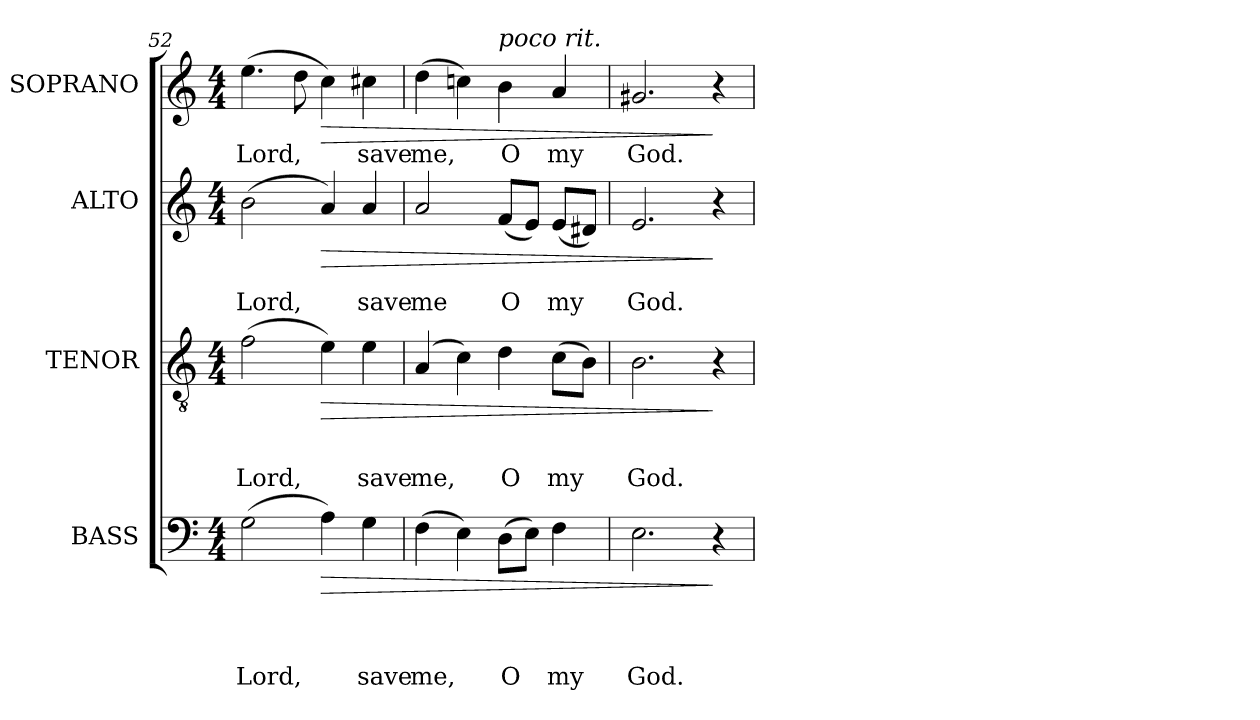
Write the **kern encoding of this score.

**kern	**text	**text	**text	**text	**dynam	**kern	**text	**text	**text	**dynam	**kern	**text	**text	**dynam	**kern	**text	**dynam
*part4	*part4	*part4	*part4	*part4	*part4	*part3	*part3	*part3	*part3	*part3	*part2	*part2	*part2	*part2	*part1	*part1	*part1
*staff4	*staff4	*staff4	*staff4	*staff4	*staff4	*staff3	*staff3	*staff3	*staff3	*staff3	*staff2	*staff2	*staff2	*staff2	*staff1	*staff1	*staff1
*I"BASS	*	*	*	*	*	*I"TENOR	*	*	*	*	*I"ALTO	*	*	*	*I"SOPRANO	*	*
*I'B.	*	*	*	*	*	*I'T.	*	*	*	*	*I'A.	*	*	*	*I'S.	*	*
*clefF4	*	*	*	*	*	*clefGv2	*	*	*	*	*clefG2	*	*	*	*clefG2	*	*
*k[]	*	*	*	*	*	*k[]	*	*	*	*	*k[]	*	*	*	*k[]	*	*
*C:	*	*	*	*	*	*C:	*	*	*	*	*C:	*	*	*	*C:	*	*
*M4/4	*	*	*	*	*	*M4/4	*	*	*	*	*M4/4	*	*	*	*M4/4	*	*
=52	=52	=52	=52	=52	=52	=52	=52	=52	=52	=52	=52	=52	=52	=52	=52	=52	=52
!	!	!	!	!LO:LY:b	!	!	!	!	!LO:LY:b	!	!	!	!LO:LY:b	!	!	!LO:LY:b	!
(>2G\	.	.	.	Lord,	.	(>2f\	.	.	Lord,	.	(>2b\	.	Lord,	.	(>4.ee\	Lord,	.
.	.	.	.	.	.	.	.	.	.	.	.	.	.	.	8dd\	.	.
!	!	!	!	!	!LO:HP:b	!	!	!	!	!LO:HP:b	!	!	!	!LO:HP:b	!	!	!LO:HP:b
4A\)	.	.	.	.	>	4e\)	.	.	.	>	4a/)	.	.	>	4cc\)	.	>
!	!	!	!	!LO:LY:b	!	!	!	!	!LO:LY:b	!	!	!	!LO:LY:b	!	!	!LO:LY:b	!
4G\	.	.	.	save	.	4e\	.	.	save	.	4a/	.	save	.	4cc#X\	save	.
=53	=53	=53	=53	=53	=53	=53	=53	=53	=53	=53	=53	=53	=53	=53	=53	=53	=53
!	!	!	!	!LO:LY:b	!	!	!	!	!LO:LY:b	!	!	!	!LO:LY:b	!	!	!LO:LY:b	!
(>4F\	.	.	.	me,	.	(4A/	.	.	me,	.	2a/	.	me	.	(>4dd\	me,	.
4E\)	.	.	.	.	.	4c\)	.	.	.	.	.	.	.	.	4ccn\)	.	.
!	!	!	!	!	!	!	!	!	!	!	!	!	!	!	!LO:TX:a:i:t=poco rit.	!	!
!	!	!	!	!LO:LY:b	!	!	!	!	!LO:LY:b	!	!	!	!LO:LY:b	!	!	!LO:LY:b	!
(>8D\L	.	.	.	O	.	4d\	.	.	O	.	(<8f/L	.	O	.	4b\	O	.
8E\J)	.	.	.	.	.	.	.	.	.	.	8e/J)	.	.	.	.	.	.
!	!	!	!	!LO:LY:b	!	!	!	!	!LO:LY:b	!	!	!	!LO:LY:b	!	!	!LO:LY:b	!
4F\	.	.	.	my	.	(>8c\L	.	.	my	.	(<8e/L	.	my	.	4a/	my	.
.	.	.	.	.	.	8B\J)	.	.	.	.	8d#X/J)	.	.	.	.	.	.
=54	=54	=54	=54	=54	=54	=54	=54	=54	=54	=54	=54	=54	=54	=54	=54	=54	=54
!	!	!	!	!LO:LY:b	!	!	!	!	!LO:LY:b	!	!	!	!LO:LY:b	!	!	!LO:LY:b	!
2.E\	.	.	.	God.	.	2.B\	.	.	God.	.	2.e/	.	God.	.	2.g#X/	God.	.
4r	.	.	.	.	]	4r	.	.	.	]	4r	.	.	]	4r	.	]
=	=	=	=	=	=	=	=	=	=	=	=	=	=	=	=	=	=
*-	*-	*-	*-	*-	*-	*-	*-	*-	*-	*-	*-	*-	*-	*-	*-	*-	*-
